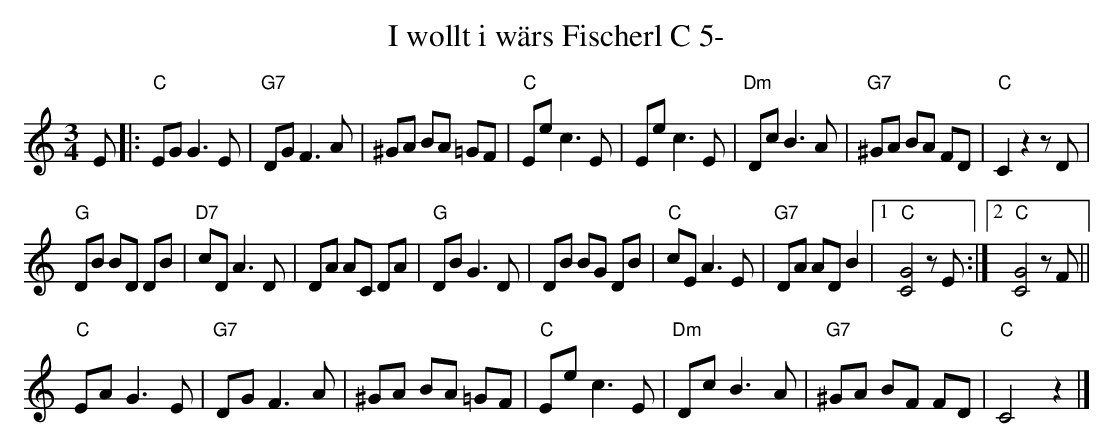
X:1
T:I wollt i wärs Fischerl C 5-
M:3/4
L:1/8
K:Cmaj
E |: "C"EG G3E | "G7"DG F3A | ^GA BA =GF | "C"Ee c3E | Ee c3E | "Dm"Dc B3A | "G7"^GA BA FD | "C"C2 z2z D |
"G"DB BD DB | "D7"cD A3D | DA AC DA | "G"DB G3D | DB BG DB | "C"cE A3 E | "G7"DA AD B2 |1 "C"[G4C4] z E :|2 "C"[G4C4] z F ||
"C"EA G3E | "G7"DG F3A | ^GA BA =GF | "C"Ee c3 E | "Dm"Dc B3A | "G7"^GA BF FD | "C"C4 z2 |]
